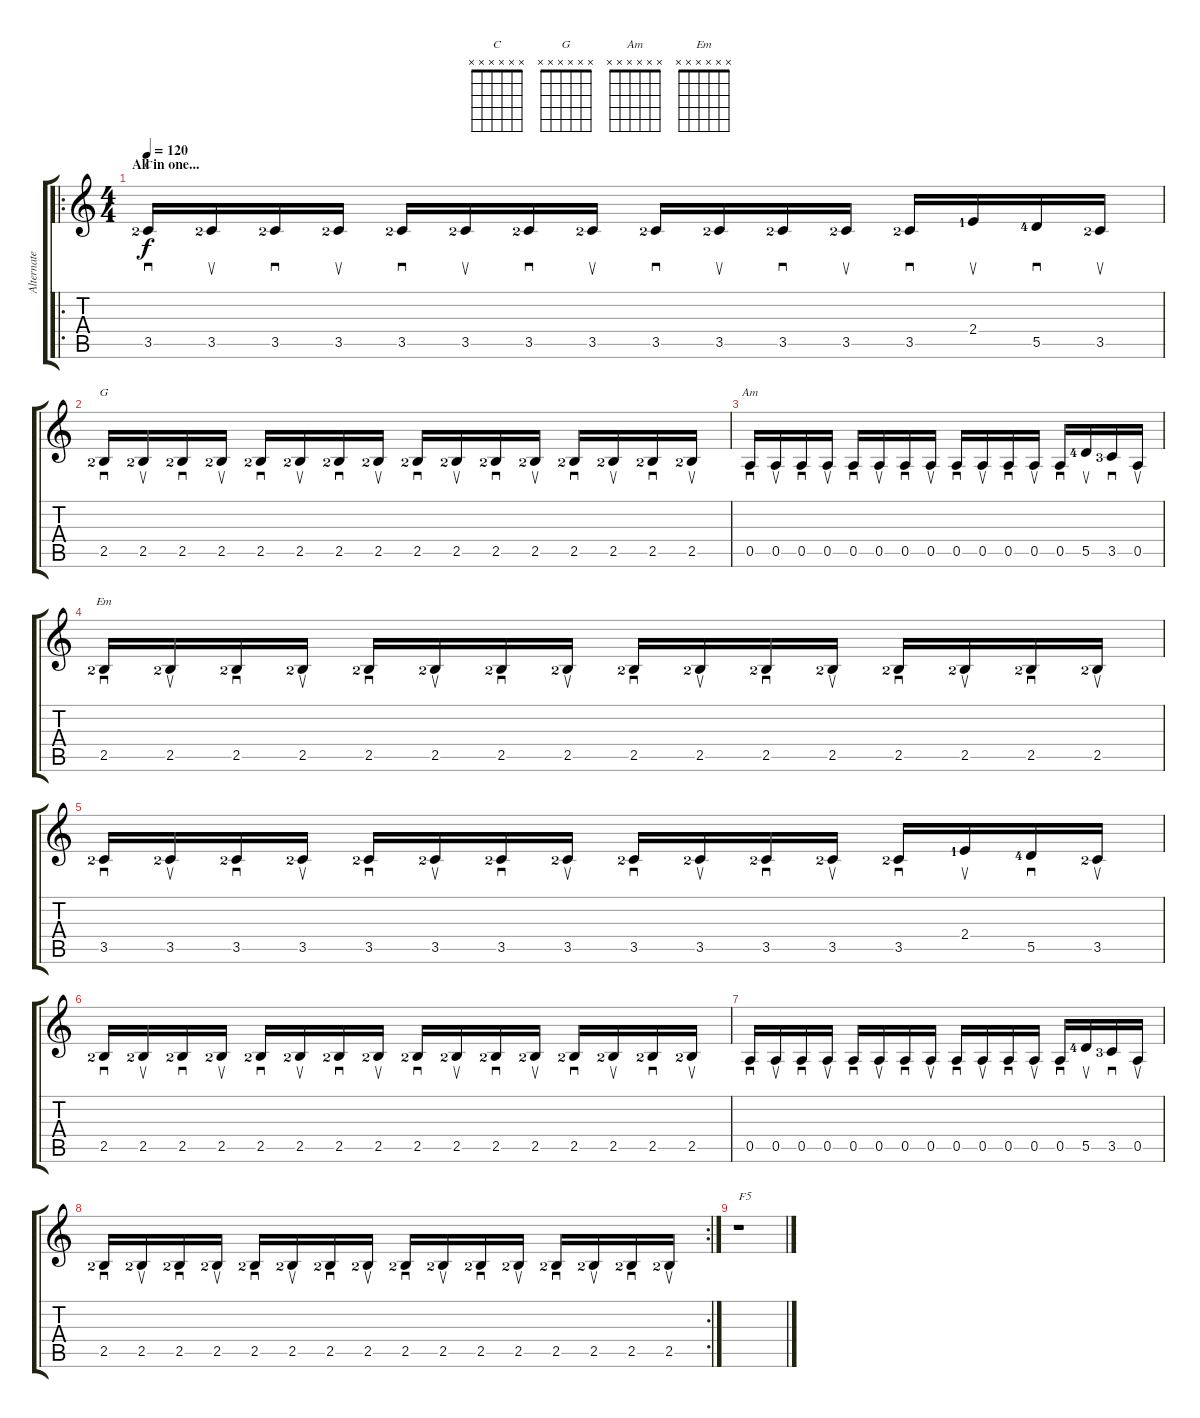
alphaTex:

\track ("Alternate Picking" "Alternate ") {instrument distortionguitar}
\staff {score tabs}
\tuning (E4 B3 G3 D3 A2 E2) {hide}
\chord ("C" x x x x x x)
\chord ("G" x x x x x x)
\chord ("Am" x x x x x x)
\chord ("Em" x x x x x x)
\ro
\ts (4 4)
\section ("" "All in one...")
\tempo 120
\clef g2
\ks c
3.5{lf 3}.16{sd ch "C" dy f} 3.5{lf 3}.16{su} 3.5{lf 3}.16{sd} 3.5{lf 3}.16{su} 3.5{lf 3}.16{sd} 3.5{lf 3}.16{su} 3.5{lf 3}.16{sd} 3.5{lf 3}.16{su} 3.5{lf 3}.16{sd} 3.5{lf 3}.16{su} 3.5{lf 3}.16{sd} 3.5{lf 3}.16{su} 3.5{lf 3}.16{sd} 2.4{lf 2}.16{su} 5.5{lf 5}.16{sd} 3.5{lf 3}.16{su} |
2.5{lf 3}.16{sd ch "G"} 2.5{lf 3}.16{su} 2.5{lf 3}.16{sd} 2.5{lf 3}.16{su} 2.5{lf 3}.16{sd} 2.5{lf 3}.16{su} 2.5{lf 3}.16{sd} 2.5{lf 3}.16{su} 2.5{lf 3}.16{sd} 2.5{lf 3}.16{su} 2.5{lf 3}.16{sd} 2.5{lf 3}.16{su} 2.5{lf 3}.16{sd} 2.5{lf 3}.16{su} 2.5{lf 3}.16{sd} 2.5{lf 3}.16{su} |
0.5.16{sd ch "Am"} 0.5.16{su} 0.5.16{sd} 0.5.16{su} 0.5.16{sd} 0.5.16{su} 0.5.16{sd} 0.5.16{su} 0.5.16{sd} 0.5.16{su} 0.5.16{sd} 0.5.16{su} 0.5.16{sd} 5.5{lf 5}.16{su} 3.5{lf 4}.16{sd} 0.5.16{su} |
2.5{lf 3}.16{sd ch "Em"} 2.5{lf 3}.16{su} 2.5{lf 3}.16{sd} 2.5{lf 3}.16{su} 2.5{lf 3}.16{sd} 2.5{lf 3}.16{su} 2.5{lf 3}.16{sd} 2.5{lf 3}.16{su} 2.5{lf 3}.16{sd} 2.5{lf 3}.16{su} 2.5{lf 3}.16{sd} 2.5{lf 3}.16{su} 2.5{lf 3}.16{sd} 2.5{lf 3}.16{su} 2.5{lf 3}.16{sd} 2.5{lf 3}.16{su} |
3.5{lf 3}.16{sd} 3.5{lf 3}.16{su} 3.5{lf 3}.16{sd} 3.5{lf 3}.16{su} 3.5{lf 3}.16{sd} 3.5{lf 3}.16{su} 3.5{lf 3}.16{sd} 3.5{lf 3}.16{su} 3.5{lf 3}.16{sd} 3.5{lf 3}.16{su} 3.5{lf 3}.16{sd} 3.5{lf 3}.16{su} 3.5{lf 3}.16{sd} 2.4{lf 2}.16{su} 5.5{lf 5}.16{sd} 3.5{lf 3}.16{su} |
2.5{lf 3}.16{sd} 2.5{lf 3}.16{su} 2.5{lf 3}.16{sd} 2.5{lf 3}.16{su} 2.5{lf 3}.16{sd} 2.5{lf 3}.16{su} 2.5{lf 3}.16{sd} 2.5{lf 3}.16{su} 2.5{lf 3}.16{sd} 2.5{lf 3}.16{su} 2.5{lf 3}.16{sd} 2.5{lf 3}.16{su} 2.5{lf 3}.16{sd} 2.5{lf 3}.16{su} 2.5{lf 3}.16{sd} 2.5{lf 3}.16{su} |
0.5.16{sd} 0.5.16{su} 0.5.16{sd} 0.5.16{su} 0.5.16{sd} 0.5.16{su} 0.5.16{sd} 0.5.16{su} 0.5.16{sd} 0.5.16{su} 0.5.16{sd} 0.5.16{su} 0.5.16{sd} 5.5{lf 5}.16{su} 3.5{lf 4}.16{sd} 0.5.16{su} |
\rc 2
2.5{lf 3}.16{sd} 2.5{lf 3}.16{su} 2.5{lf 3}.16{sd} 2.5{lf 3}.16{su} 2.5{lf 3}.16{sd} 2.5{lf 3}.16{su} 2.5{lf 3}.16{sd} 2.5{lf 3}.16{su} 2.5{lf 3}.16{sd} 2.5{lf 3}.16{su} 2.5{lf 3}.16{sd} 2.5{lf 3}.16{su} 2.5{lf 3}.16{sd} 2.5{lf 3}.16{su} 2.5{lf 3}.16{sd} 2.5{lf 3}.16{su} |
r.1{txt "F5"}
